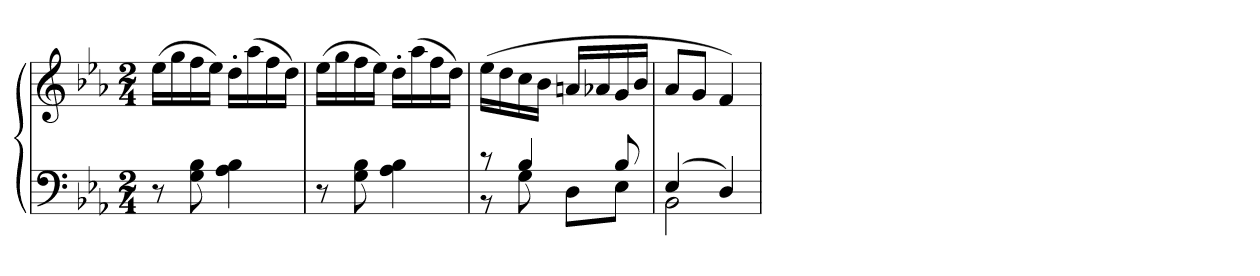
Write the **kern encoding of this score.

**kern	**kern
*part1	*part1
*staff2	*staff1
*clefF4	*clefG2
*k[b-e-a-]	*k[b-e-a-]
*E-:	*E-:
*M2/4	*M2/4
=	=
8r	(16ee-LL
.	16gg
8G 8B-	16ff
.	16ee-JJ)
4A- 4B-	16dd'LL
.	(16aa-
.	16ff
.	16ddJJ)
=28	=28
8r	(16ee-LL
.	16gg
8G 8B-	16ff
.	16ee-JJ)
4A- 4B-	16dd'LL
.	(16aa-
.	16ff
.	16ddJJ)
=29	=29
*^	*
8r	8r	(16ee-LL
.	.	16dd
4B-	8G	16cc
.	.	16b-JJ
.	8DL	16anLL
.	.	16a-X
8B-	8E-J	16g
.	.	16b-JJ
=30	=30	=30
(4E-	2BB-	8a-L
.	.	8gJ
4D)	.	4f)
*v	*v	*
=	=
*-	*-
